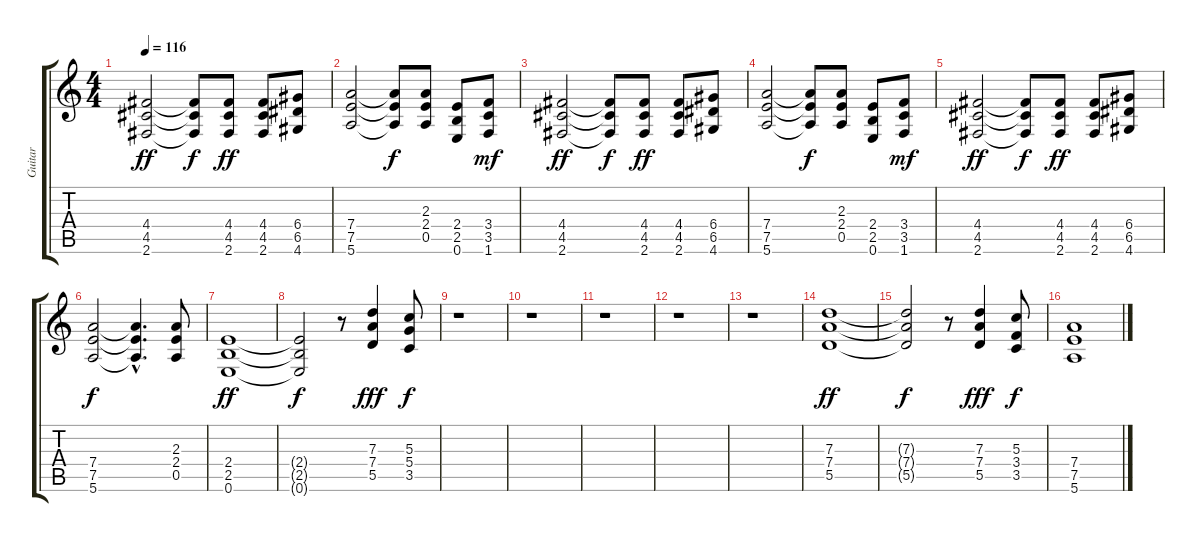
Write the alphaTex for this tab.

\track ("Guitar" "Guitar") {instrument overdrivenguitar}
\staff {score tabs}
\tuning (E4 B3 G3 D3 A2 E2) {hide}
\ts (4 4)
\tempo 116
\clef g2
\ks c
(4.4 4.5 2.6).2{dy ff} (4.4{t} 4.5{t} 2.6{t}).8{dy f} (4.4 4.5 2.6).8{dy ff} (4.4 4.5 2.6).8 (6.4 6.5 4.6).8 |
(7.4 7.5 5.6).2 (7.4{t} 7.5{t} 5.6{t}).8{dy f} (2.3 2.4 0.5).8 (2.4 2.5 0.6).8 (3.4 3.5 1.6).8{dy mf} |
(4.4 4.5 2.6).2{dy ff} (4.4{t} 4.5{t} 2.6{t}).8{dy f} (4.4 4.5 2.6).8{dy ff} (4.4 4.5 2.6).8 (6.4 6.5 4.6).8 |
(7.4 7.5 5.6).2 (7.4{t} 7.5{t} 5.6{t}).8{dy f} (2.3 2.4 0.5).8 (2.4 2.5 0.6).8 (3.4 3.5 1.6).8{dy mf} |
(4.4 4.5 2.6).2{dy ff} (4.4{t} 4.5{t} 2.6{t}).8{dy f} (4.4 4.5 2.6).8{dy ff} (4.4 4.5 2.6).8 (6.4 6.5 4.6).8 |
(7.4 7.5 5.6).2{dy f} (7.4{hac t} 7.5{hac t} 5.6{hac t}).4{d} (2.3 2.4 0.5).8 |
(2.4 2.5 0.6).1{dy ff} |
(2.4{t} 2.5{t} 0.6{t}).2{dy f} r.8 (7.3 7.4 5.5).4{dy fff} (5.3 5.4 3.5).8{dy f} |
r.1 |
r.1 |
r.1 |
r.1 |
r.1 |
(7.3 7.4 5.5).1{dy ff} |
(7.3{t} 7.4{t} 5.5{t}).2{dy f} r.8 (7.3 7.4 5.5).4{dy fff} (5.3 3.4 3.5).8{dy f} |
(7.4 7.5 5.6).1
